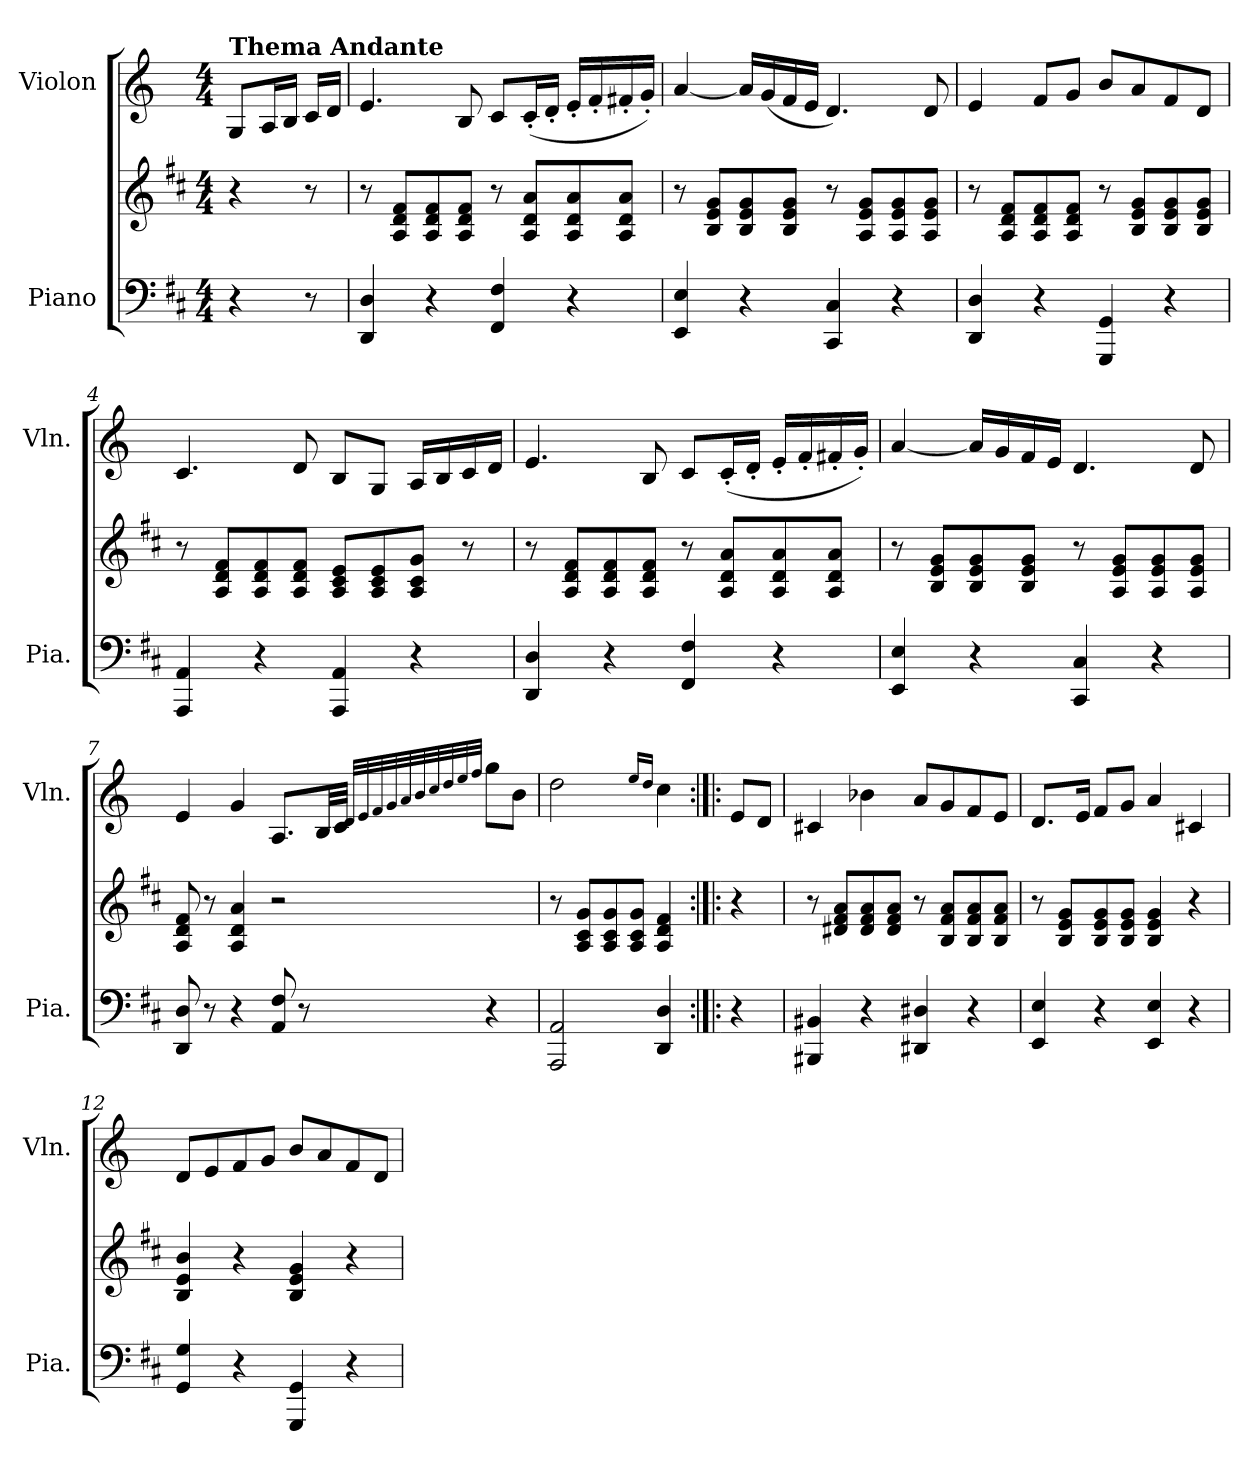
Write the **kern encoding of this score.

**kern	**kern	**kern
*part2	*part2	*part1
*staff3	*staff2	*staff1
*I"Piano	*	*I"Violon
*I'Pia.	*	*I'Vln.
*clefF4	*clefG2	*clefG2
*	*	*ITrd-1c-2
*k[f#c#]	*k[f#c#]	*k[f#c#]
*M4/4	*M4/4	*M4/4
*MM60	*MM60	*MM60
=	=	=
!	!	!LO:TX:a:B:t=Thema    Andante
4r	4r	8A/L
.	.	16B/L
.	.	16c#/JJ
8r	8r	16d/LL
.	.	16e/JJ
=1	=1	=1
4DD/ 4D/	8r	4.f#/
.	8A/ 8d/ 8f#/L	.
4r	8A/ 8d/ 8f#/	.
.	8A/ 8d/ 8f#/J	8c#/
4FF#/ 4F#/	8r	8d/L
.	8A/ 8d/ 8a/L	(16d'/L
.	.	16e'/JJ
4r	8A/ 8d/ 8a/	16f#'/LL
.	.	16g'/
.	8A/ 8d/ 8a/J	16g#X'/
.	.	16a'/JJ)
=2	=2	=2
4EE/ 4E/	8r	[4b/
.	8B/ 8e/ 8g/L	.
4r	8B/ 8e/ 8g/	16b/LL]
.	.	(16a/
.	8B/ 8e/ 8g/J	16g/
.	.	16f#/JJ
4CC#/ 4C#/	8r	4.e/)
.	8A/ 8e/ 8g/L	.
4r	8A/ 8e/ 8g/	.
.	8A/ 8e/ 8g/J	8e/
=3	=3	=3
4DD/ 4D/	8r	4f#/
.	8A/ 8d/ 8f#/L	.
4r	8A/ 8d/ 8f#/	8g/L
.	8A/ 8d/ 8f#/J	8a/J
4GGG/ 4GG/	8r	8cc#/L
.	8B/ 8e/ 8g/L	8b/
4r	8B/ 8e/ 8g/	8g/
.	8B/ 8e/ 8g/J	8e/J
!!LO:LB:g=z
=4	=4	=4
4AAA/ 4AA/	8r	4.d/
.	8A/ 8d/ 8f#/L	.
4r	8A/ 8d/ 8f#/	.
.	8A/ 8d/ 8f#/J	8e/
4AAA/ 4AA/	8A/ 8c#/ 8e/L	8c#/L
.	8A/ 8c#/ 8e/	8A/J
4r	8A/ 8c#/ 8g/J	16B/LL
.	.	16c#/
.	8r	16d/
.	.	16e/JJ
=5	=5	=5
4DD/ 4D/	8r	4.f#/
.	8A/ 8d/ 8f#/L	.
4r	8A/ 8d/ 8f#/	.
.	8A/ 8d/ 8f#/J	8c#/
4FF#/ 4F#/	8r	8d/L
.	8A/ 8d/ 8a/L	(16d'/L
.	.	16e'/JJ
4r	8A/ 8d/ 8a/	16f#'/LL
.	.	16g'/
.	8A/ 8d/ 8a/J	16g#X'/
.	.	16a'/JJ)
=6	=6	=6
4EE/ 4E/	8r	[4b/
.	8B/ 8e/ 8g/L	.
4r	8B/ 8e/ 8g/	16b/LL]
.	.	16a/
.	8B/ 8e/ 8g/J	16g/
.	.	16f#/JJ
4CC#/ 4C#/	8r	4.e/
.	8A/ 8e/ 8g/L	.
4r	8A/ 8e/ 8g/	.
.	8A/ 8e/ 8g/J	8e/
!!LO:LB:g=z
=7	=7	=7
8DD/ 8D/	8A/ 8d/ 8f#/	4f#/
8r	8r	.
4r	4A/ 4d/ 4a/	4a/
8AA/ 8F#/	2r	8.B/L
8r	.	.
*	*	*MM30
.	.	32c#/LL
.	.	32d/JJJ
.	.	32qe/LLL
.	.	32qf#/
.	.	32qg/
.	.	32qa/
.	.	32qb/
.	.	32qcc#/
.	.	32qdd/
.	.	32qee/
.	.	32qff#/
.	.	32qgg/JJJ
4r	.	8aa\L
.	.	8cc#\J
=8	=8	=8
*	*	*MM54
2AAA/ 2AA/	8r	2ee\
.	8A/ 8c#/ 8g/L	.
.	8A/ 8c#/ 8g/	.
.	8A/ 8c#/ 8g/J	.
.	.	16qff#/LL
.	.	16qee/JJ
4DD/ 4D/	4A/ 4d/ 4f#/	4dd\
=9:|!|:	=9:|!|:	=9:|!|:
4r	4r	8f#/L
.	.	8e/J
=10	=10	=10
4BBB#X/ 4BB#X/	8r	4d#X/
.	8d#X/ 8f#/ 8a/L	.
4r	8d#/ 8f#/ 8a/	4ccn\
.	8d#/ 8f#/ 8a/J	.
4DD#X/ 4D#X/	8r	8b/L
.	8B/ 8f#/ 8a/L	8a/
4r	8B/ 8f#/ 8a/	8g/
.	8B/ 8f#/ 8a/J	8f#/J
!!LO:LB:g=z
=11	=11	=11
4EE/ 4E/	8r	8.e/L
.	8B/ 8e/ 8g/L	.
.	.	16f#/Jk
4r	8B/ 8e/ 8g/	8g/L
.	8B/ 8e/ 8g/J	8a/J
4EE/ 4E/	4B/ 4e/ 4g/	4b/
4r	4r	4d#X/
=12	=12	=12
4GG/ 4G/	4B/ 4e/ 4b/	8e/L
.	.	8f#/
4r	4r	8g/
.	.	8a/J
4GGG/ 4GG/	4B/ 4e/ 4g/	8cc#/L
.	.	8b/
4r	4r	8g/
.	.	8e/J
=	=	=
*-	*-	*-
